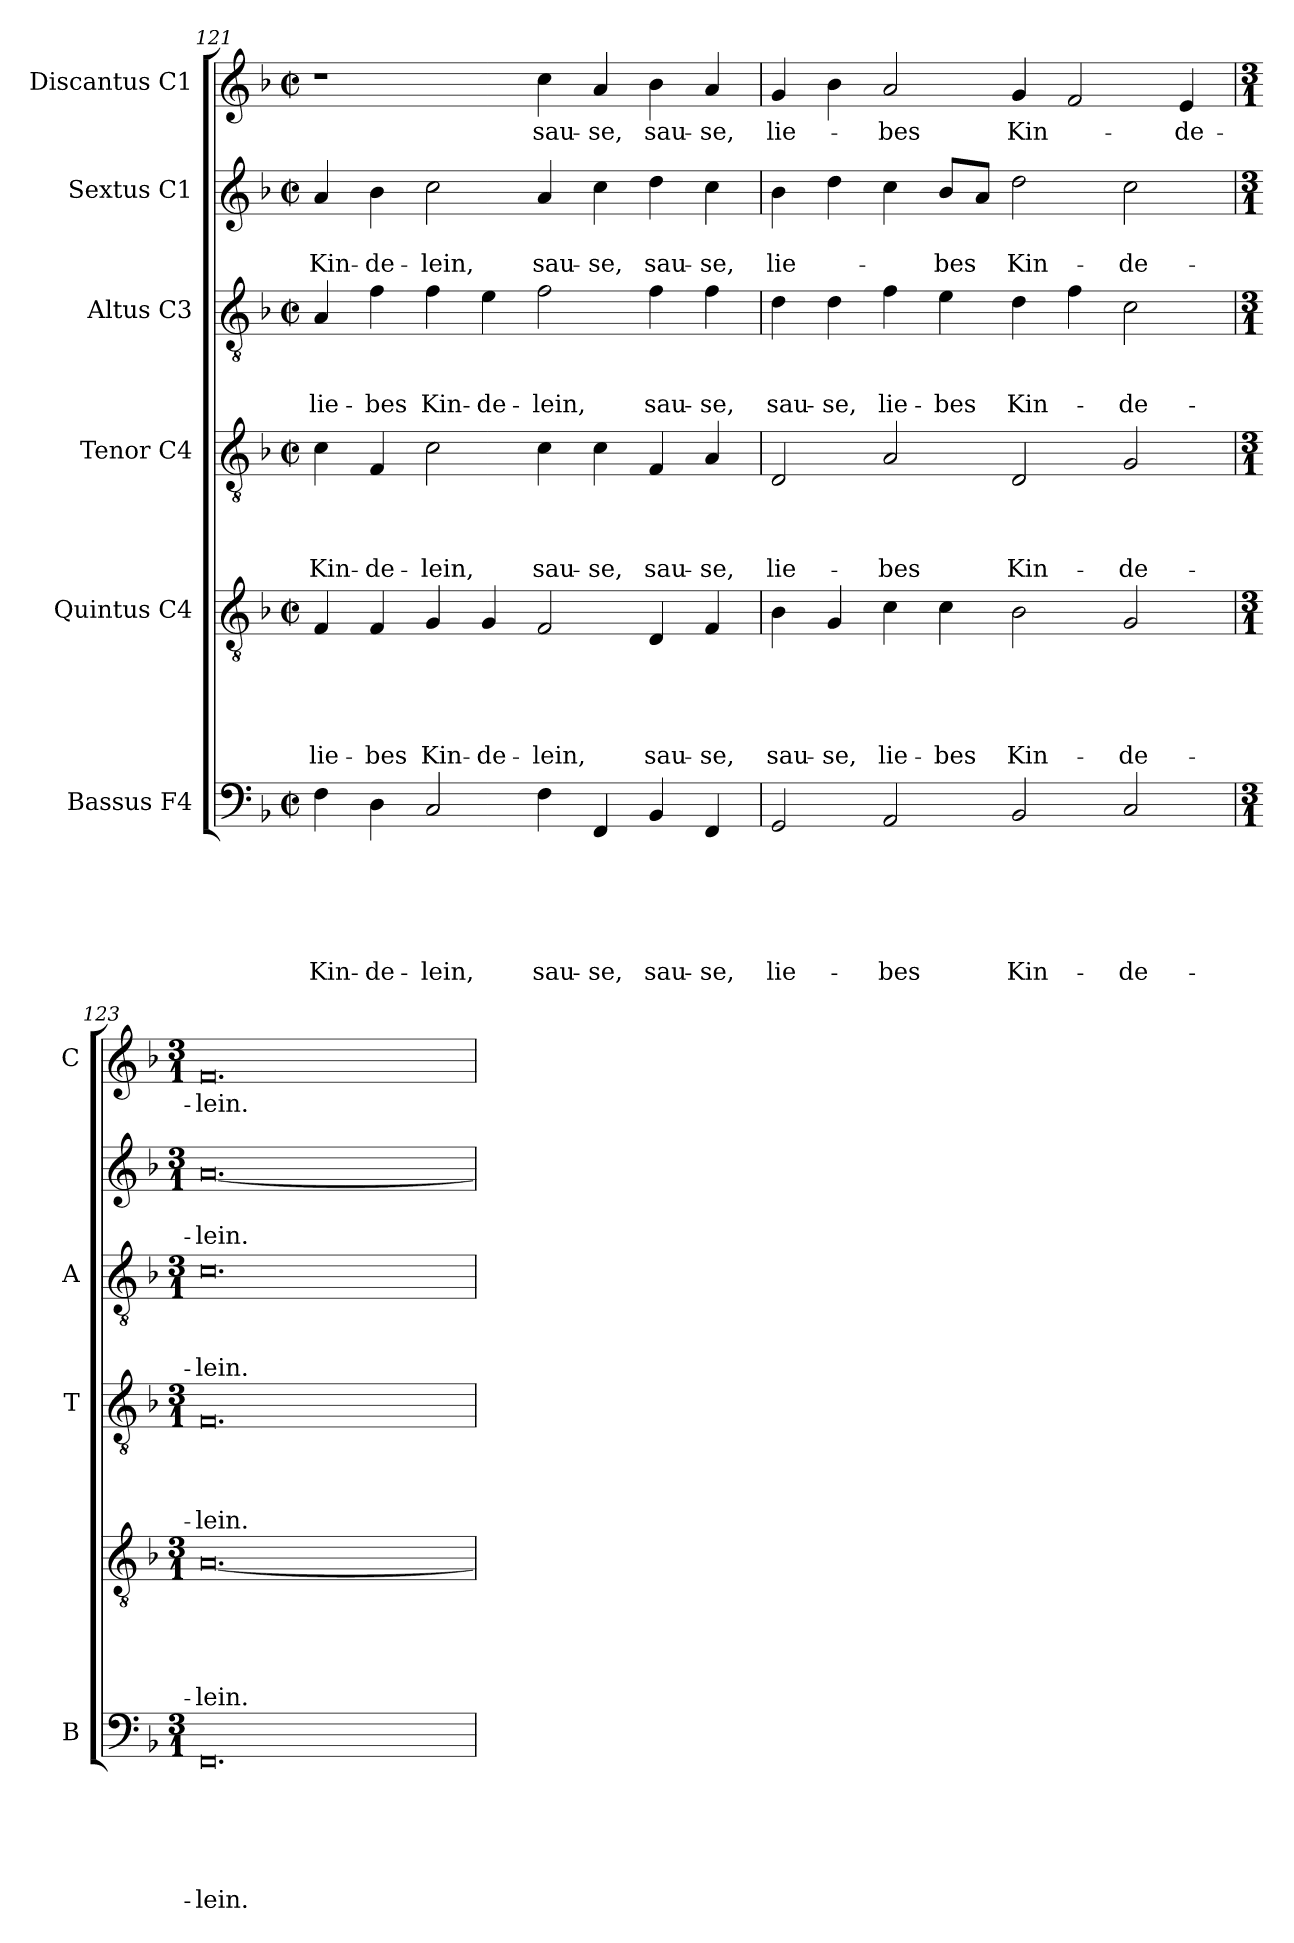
**kern	**text	**text	**text	**text	**text	**text	**kern	**text	**text	**text	**text	**text	**kern	**text	**text	**text	**text	**kern	**text	**text	**text	**kern	**text	**text	**kern	**text
*part6	*part6	*part6	*part6	*part6	*part6	*part6	*part5	*part5	*part5	*part5	*part5	*part5	*part4	*part4	*part4	*part4	*part4	*part3	*part3	*part3	*part3	*part2	*part2	*part2	*part1	*part1
*staff6	*staff6	*staff6	*staff6	*staff6	*staff6	*staff6	*staff5	*staff5	*staff5	*staff5	*staff5	*staff5	*staff4	*staff4	*staff4	*staff4	*staff4	*staff3	*staff3	*staff3	*staff3	*staff2	*staff2	*staff2	*staff1	*staff1
*I"Bassus F4	*	*	*	*	*	*	*I"Quintus C4	*	*	*	*	*	*I"Tenor C4	*	*	*	*	*I"Altus C3	*	*	*	*I"Sextus C1	*	*	*I"Discantus C1	*
*I'B	*	*	*	*	*	*	*	*	*	*	*	*	*I'T	*	*	*	*	*I'A	*	*	*	*	*	*	*I'C	*
*clefF4	*	*	*	*	*	*	*clefGv2	*	*	*	*	*	*clefGv2	*	*	*	*	*clefGv2	*	*	*	*clefG2	*	*	*clefG2	*
*k[b-]	*	*	*	*	*	*	*k[b-]	*	*	*	*	*	*k[b-]	*	*	*	*	*k[b-]	*	*	*	*k[b-]	*	*	*k[b-]	*
*F:	*	*	*	*	*	*	*F:	*	*	*	*	*	*F:	*	*	*	*	*F:	*	*	*	*F:	*	*	*F:	*
*M2/2	*	*	*	*	*	*	*M2/2	*	*	*	*	*	*M2/2	*	*	*	*	*M2/2	*	*	*	*M2/2	*	*	*M2/2	*
*met(c|)	*	*	*	*	*	*	*met(c|)	*	*	*	*	*	*met(c|)	*	*	*	*	*met(c|)	*	*	*	*met(c|)	*	*	*met(c|)	*
=121	=121	=121	=121	=121	=121	=121	=121	=121	=121	=121	=121	=121	=121	=121	=121	=121	=121	=121	=121	=121	=121	=121	=121	=121	=121	=121
!	!	!	!	!	!	!LO:LY:b	!	!	!	!	!	!LO:LY:b	!	!	!	!	!LO:LY:b	!	!	!	!LO:LY:b	!	!	!LO:LY:b	!	!
4F\	.	.	.	.	.	Kin-	4F/	.	.	.	.	lie-	4c\	.	.	.	Kin-	4A/	.	.	lie-	4a/	.	Kin-	1r	.
!	!	!	!	!	!	!LO:LY:b	!	!	!	!	!	!LO:LY:b	!	!	!	!	!LO:LY:b	!	!	!	!LO:LY:b	!	!	!LO:LY:b	!	!
4D\	.	.	.	.	.	-de-	4F/	.	.	.	.	-bes	4F/	.	.	.	-de-	4f\	.	.	-bes	4b-\	.	-de-	.	.
!	!	!	!	!	!	!LO:LY:b	!	!	!	!	!	!LO:LY:b	!	!	!	!	!LO:LY:b	!	!	!	!LO:LY:b	!	!	!LO:LY:b	!	!
2C/	.	.	.	.	.	-lein,	4G/	.	.	.	.	Kin-	2c\	.	.	.	-lein,	4f\	.	.	Kin-	2cc\	.	-lein,	.	.
!	!	!	!	!	!	!	!	!	!	!	!	!LO:LY:b	!	!	!	!	!	!	!	!	!LO:LY:b	!	!	!	!	!
.	.	.	.	.	.	.	4G/	.	.	.	.	-de-	.	.	.	.	.	4e\	.	.	-de-	.	.	.	.	.
!	!	!	!	!	!	!LO:LY:b	!	!	!	!	!	!LO:LY:b	!	!	!	!	!LO:LY:b	!	!	!	!LO:LY:b	!	!	!LO:LY:b	!	!LO:LY:b
4F\	.	.	.	.	.	sau-	2F/	.	.	.	.	-lein,	4c\	.	.	.	sau-	2f\	.	.	-lein,	4a/	.	sau-	4cc\	sau-
!	!	!	!	!	!	!LO:LY:b	!	!	!	!	!	!	!	!	!	!	!LO:LY:b	!	!	!	!	!	!	!LO:LY:b	!	!LO:LY:b
4FF/	.	.	.	.	.	-se,	.	.	.	.	.	.	4c\	.	.	.	-se,	.	.	.	.	4cc\	.	-se,	4a/	-se,
!	!	!	!	!	!	!LO:LY:b	!	!	!	!	!	!LO:LY:b	!	!	!	!	!LO:LY:b	!	!	!	!LO:LY:b	!	!	!LO:LY:b	!	!LO:LY:b
4BB-/	.	.	.	.	.	sau-	4D/	.	.	.	.	sau-	4F/	.	.	.	sau-	4f\	.	.	sau-	4dd\	.	sau-	4b-\	sau-
!	!	!	!	!	!	!LO:LY:b	!	!	!	!	!	!LO:LY:b	!	!	!	!	!LO:LY:b	!	!	!	!LO:LY:b	!	!	!LO:LY:b	!	!LO:LY:b
4FF/	.	.	.	.	.	-se,	4F/	.	.	.	.	-se,	4A/	.	.	.	-se,	4f\	.	.	-se,	4cc\	.	-se,	4a/	-se,
=122	=122	=122	=122	=122	=122	=122	=122	=122	=122	=122	=122	=122	=122	=122	=122	=122	=122	=122	=122	=122	=122	=122	=122	=122	=122	=122
!	!	!	!	!	!	!LO:LY:b	!	!	!	!	!	!LO:LY:b	!	!	!	!	!LO:LY:b	!	!	!	!LO:LY:b	!	!	!LO:LY:b	!	!LO:LY:b
2GG/	.	.	.	.	.	lie-	4B-\	.	.	.	.	sau-	2D/	.	.	.	lie-	4d\	.	.	sau-	4b-\	.	lie-	4g/	lie-
!	!	!	!	!	!	!	!	!	!	!	!	!LO:LY:b	!	!	!	!	!	!	!	!	!LO:LY:b	!	!	!	!	!
.	.	.	.	.	.	.	4G/	.	.	.	.	-se,	.	.	.	.	.	4d\	.	.	-se,	4dd\	.	.	4b-\	.
!	!	!	!	!	!	!LO:LY:b	!	!	!	!	!	!LO:LY:b	!	!	!	!	!LO:LY:b	!	!	!	!LO:LY:b	!	!	!	!	!LO:LY:b
2AA/	.	.	.	.	.	-bes	4c\	.	.	.	.	lie-	2A/	.	.	.	-bes	4f\	.	.	lie-	4cc\	.	.	2a/	-bes
!	!	!	!	!	!	!	!	!	!	!	!	!LO:LY:b	!	!	!	!	!	!	!	!	!LO:LY:b	!	!	!LO:LY:b	!	!
.	.	.	.	.	.	.	4c\	.	.	.	.	-bes	.	.	.	.	.	4e\	.	.	-bes	8b-/L	.	-bes	.	.
.	.	.	.	.	.	.	.	.	.	.	.	.	.	.	.	.	.	.	.	.	.	8a/J	.	.	.	.
!	!	!	!	!	!	!LO:LY:b	!	!	!	!	!	!LO:LY:b	!	!	!	!	!LO:LY:b	!	!	!	!LO:LY:b	!	!	!LO:LY:b	!	!LO:LY:b
2BB-/	.	.	.	.	.	Kin-	2B-\	.	.	.	.	Kin-	2D/	.	.	.	Kin-	4d\	.	.	Kin-	2dd\	.	Kin-	4g/	Kin-
.	.	.	.	.	.	.	.	.	.	.	.	.	.	.	.	.	.	4f\	.	.	.	.	.	.	2f/	.
!	!	!	!	!	!	!LO:LY:b	!	!	!	!	!	!LO:LY:b	!	!	!	!	!LO:LY:b	!	!	!	!LO:LY:b	!	!	!LO:LY:b	!	!
2C/	.	.	.	.	.	-de-	2G/	.	.	.	.	-de-	2G/	.	.	.	-de-	2c\	.	.	-de-	2cc\	.	-de-	.	.
!	!	!	!	!	!	!	!	!	!	!	!	!	!	!	!	!	!	!	!	!	!	!	!	!	!	!LO:LY:b
.	.	.	.	.	.	.	.	.	.	.	.	.	.	.	.	.	.	.	.	.	.	.	.	.	4e/	-de-
!!LO:LB:g=z
=123	=123	=123	=123	=123	=123	=123	=123	=123	=123	=123	=123	=123	=123	=123	=123	=123	=123	=123	=123	=123	=123	=123	=123	=123	=123	=123
*M3/1	*	*	*	*	*	*	*M3/1	*	*	*	*	*	*M3/1	*	*	*	*	*M3/1	*	*	*	*M3/1	*	*	*M3/1	*
!	!	!	!	!	!	!LO:LY:b	!	!	!	!	!	!LO:LY:b	!	!	!	!	!LO:LY:b	!	!	!	!LO:LY:b	!	!	!LO:LY:b	!	!LO:LY:b
0.FF	.	.	.	.	.	-lein.	[0.A	.	.	.	.	-lein.	0.F	.	.	.	-lein.	0.c	.	.	-lein.	[0.a	.	-lein.	0.f	-lein.
=	=	=	=	=	=	=	=	=	=	=	=	=	=	=	=	=	=	=	=	=	=	=	=	=	=	=
*-	*-	*-	*-	*-	*-	*-	*-	*-	*-	*-	*-	*-	*-	*-	*-	*-	*-	*-	*-	*-	*-	*-	*-	*-	*-	*-
